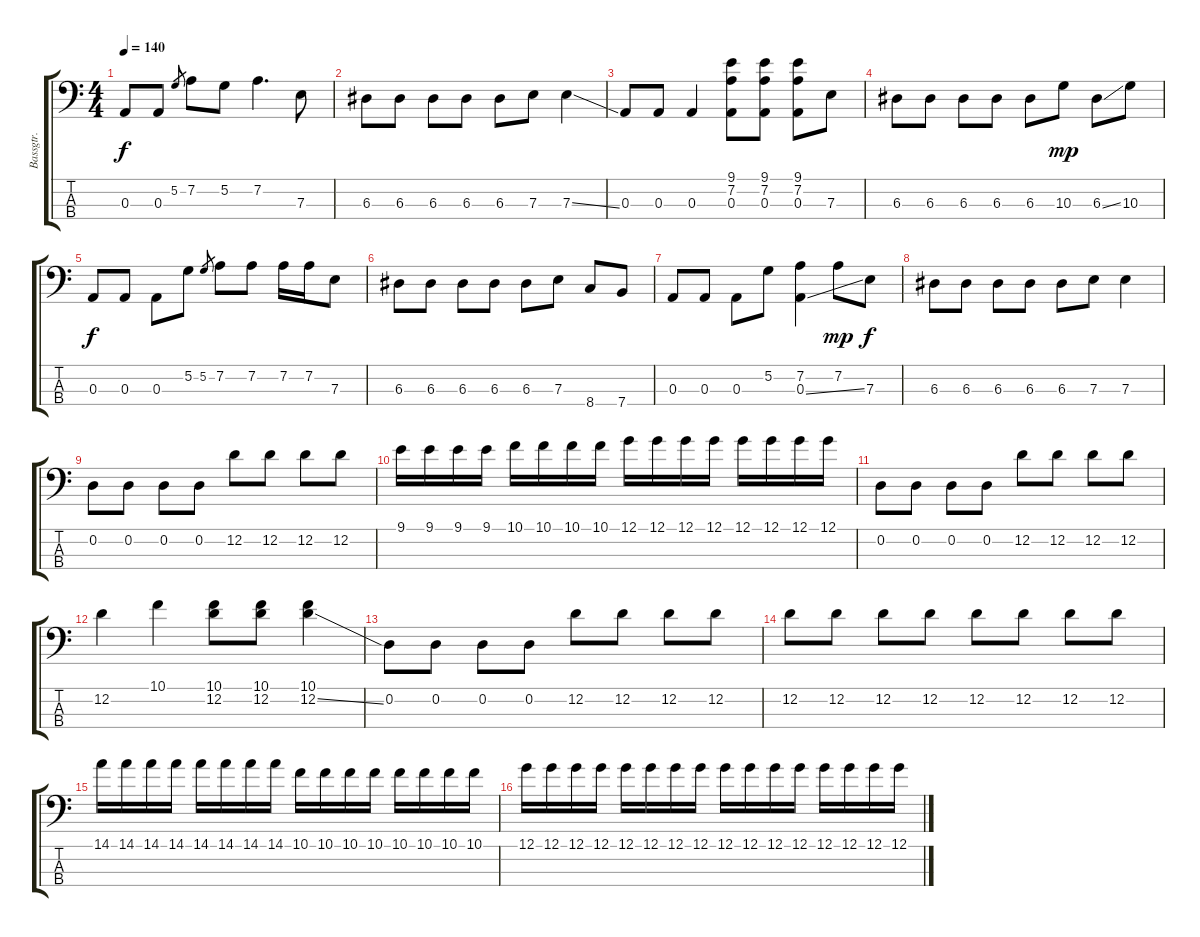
\track ("Bassgtr." "Bassgtr.") {instrument electricbasspick}
\staff {score tabs}
\tuning (G2 D2 A1 E1) {hide}
\ts (4 4)
\tempo 140
\clef f4
\ks c
0.3.8{dy f} 0.3.8 5.2.8{gr} 7.2.8 5.2.8 7.2.4{d} 7.3.8 |
6.3.8 6.3.8 6.3.8 6.3.8 6.3.8 7.3.8 7.3{ss}.4 |
0.3.8 0.3.8 0.3.4 (9.1 7.2 0.3).8 (9.1 7.2 0.3).8 (9.1 7.2 0.3).8 7.3.8 |
6.3.8 6.3.8 6.3.8 6.3.8 6.3.8 10.3.8{dy mp} 6.3{ss}.8 10.3.8 |
0.3.8{dy f} 0.3.8 0.3.8 5.2.8 5.2.8{gr} 7.2.8 7.2.8 7.2.16 7.2.16 7.3.8 |
6.3.8 6.3.8 6.3.8 6.3.8 6.3.8 7.3.8 8.4.8 7.4.8 |
0.3.8 0.3.8 0.3.8 5.2.8 (7.2 0.3{ss}).4 7.2.8{dy mp} 7.3.8{dy f} |
6.3.8 6.3.8 6.3.8 6.3.8 6.3.8 7.3.8 7.3.4 |
0.2.8 0.2.8 0.2.8 0.2.8 12.2.8 12.2.8 12.2.8 12.2.8 |
9.1.16 9.1.16 9.1.16 9.1.16 10.1.16 10.1.16 10.1.16 10.1.16 12.1.16 12.1.16 12.1.16 12.1.16 12.1.16 12.1.16 12.1.16 12.1.16 |
0.2.8 0.2.8 0.2.8 0.2.8 12.2.8 12.2.8 12.2.8 12.2.8 |
12.2.4 10.1.4 (10.1 12.2).8 (10.1 12.2).8 (10.1 12.2{ss}).4 |
0.2.8 0.2.8 0.2.8 0.2.8 12.2.8 12.2.8 12.2.8 12.2.8 |
12.2.8 12.2.8 12.2.8 12.2.8 12.2.8 12.2.8 12.2.8 12.2.8 |
14.1.16 14.1.16 14.1.16 14.1.16 14.1.16 14.1.16 14.1.16 14.1.16 10.1.16 10.1.16 10.1.16 10.1.16 10.1.16 10.1.16 10.1.16 10.1.16 |
12.1.16 12.1.16 12.1.16 12.1.16 12.1.16 12.1.16 12.1.16 12.1.16 12.1.16 12.1.16 12.1.16 12.1.16 12.1.16 12.1.16 12.1.16 12.1.16
